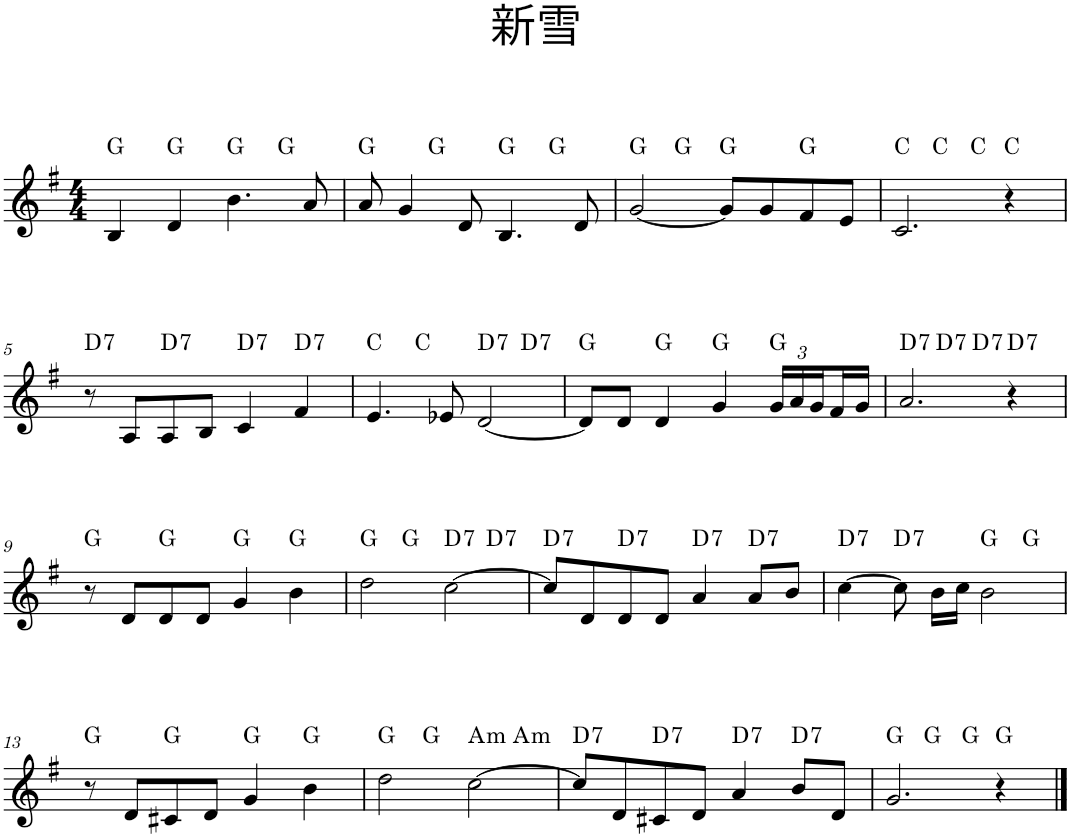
**kern	**harte
*part1	*part1
*staff1	*
*I"Piano	*
*I'Pno.	*
*clefG2	*
*k[f#]	*
*M4/4	*
=1	=1
*^	*
4B/	2.ryy	G:maj
4d/	.	G:maj
4.b\	.	G:maj
.	4ryy	G:maj
8a/	.	.
=2	=2	=2
*	*^	*
8a/	4ryy	2.ryy	G:maj
4g/	.	.	.
.	2.ryy	.	G:maj
8d/	.	.	.
4.B/	.	.	G:maj
.	.	4ryy	G:maj
8d/	.	.	.
*	*v	*v	*
=3	=3	=3
[<2g/	4ryy	G:maj
.	2.ryy	G:maj
8g/L]	.	G:maj
8g/	.	.
8f#/	.	G:maj
8e/J	.	.
=4	=4	=4
*	*^	*
2.c/	4ryy	2ryy	C:maj
.	2.ryy	.	C:maj
.	.	2ryy	C:maj
4r	.	.	C:maj
!!LO:LB:g=z	!!	!!
=5	=5	=5	=5
!	!	!	!LO:H:kt=7
*v	*v	*v	*
8r	D:7
8A/L	.
!	!LO:H:kt=7
8A/	D:7
8B/J	.
!	!LO:H:kt=7
4c/	D:7
!	!LO:H:kt=7
4f#/	D:7
=6	=6
*^	*
*	*^	*
4.e/	4ryy	2.ryy	C:maj
.	2.ryy	.	C:maj
8e-X/	.	.	.
!	!	!	!LO:H:kt=7
[2d/	.	.	D:7
!	!	!	!LO:H:kt=7
.	.	4ryy	D:7
*v	*v	*v	*
=7	=7
8d/L]	G:maj
8d/J	.
4d/	G:maj
4g/	G:maj
*Xbrackettup	*
24g/LL	G:maj
24a/	.
24g/	.
16f#/	.
16g/JJ	.
=8	=8
!	!LO:H:kt=7
*^	*
*	*^	*
2.a/	4ryy	2ryy	D:7
!	!	!	!LO:H:kt=7
.	2.ryy	.	D:7
!	!	!	!LO:H:kt=7
.	.	2ryy	D:7
!	!	!	!LO:H:kt=7
4r	.	.	D:7
*v	*v	*v	*
!!LO:LB:g=z
=9	=9
8r	G:maj
8d/L	.
8d/	G:maj
8d/J	.
4g/	G:maj
4b\	G:maj
=10	=10
*^	*
*	*^	*
2dd\	4ryy	2.ryy	G:maj
.	2.ryy	.	G:maj
!	!	!	!LO:H:kt=7
[>2cc\	.	.	D:7
!	!	!	!LO:H:kt=7
.	.	4ryy	D:7
=11	=11	=11	=11
!	!	!	!LO:H:kt=7
*v	*v	*v	*
8cc/L]	D:7
8d/	.
!	!LO:H:kt=7
8d/	D:7
8d/J	.
!	!LO:H:kt=7
4a/	D:7
!	!LO:H:kt=7
8a/L	D:7
8b/J	.
=12	=12
!	!LO:H:kt=7
*^	*
[4cc\	2.ryy	D:7
!	!	!LO:H:kt=7
8cc\]	.	D:7
16b\LL	.	.
16cc\JJ	.	.
2b\	.	G:maj
.	4ryy	G:maj
*v	*v	*
!!LO:LB:g=z
=13	=13
8r	G:maj
8d/L	.
8c#X/	G:maj
8d/J	.
4g/	G:maj
4b\	G:maj
=14	=14
*^	*
*	*^	*
2dd\	4ryy	2.ryy	G:maj
.	2.ryy	.	G:maj
!	!	!	!LO:H:kt=m
[>2cc\	.	.	A:min
!	!	!	!LO:H:kt=m
.	.	4ryy	A:min
=15	=15	=15	=15
!	!	!	!LO:H:kt=7
*v	*v	*v	*
8cc/L]	D:7
8d/	.
!	!LO:H:kt=7
8c#X/	D:7
8d/J	.
!	!LO:H:kt=7
4a/	D:7
!	!LO:H:kt=7
8b/L	D:7
8d/J	.
=16	=16
*^	*
*	*^	*
2.g/	4ryy	2ryy	G:maj
.	2.ryy	.	G:maj
.	.	2ryy	G:maj
4r	.	.	G:maj
*v	*v	*v	*
==	==
*-	*-
